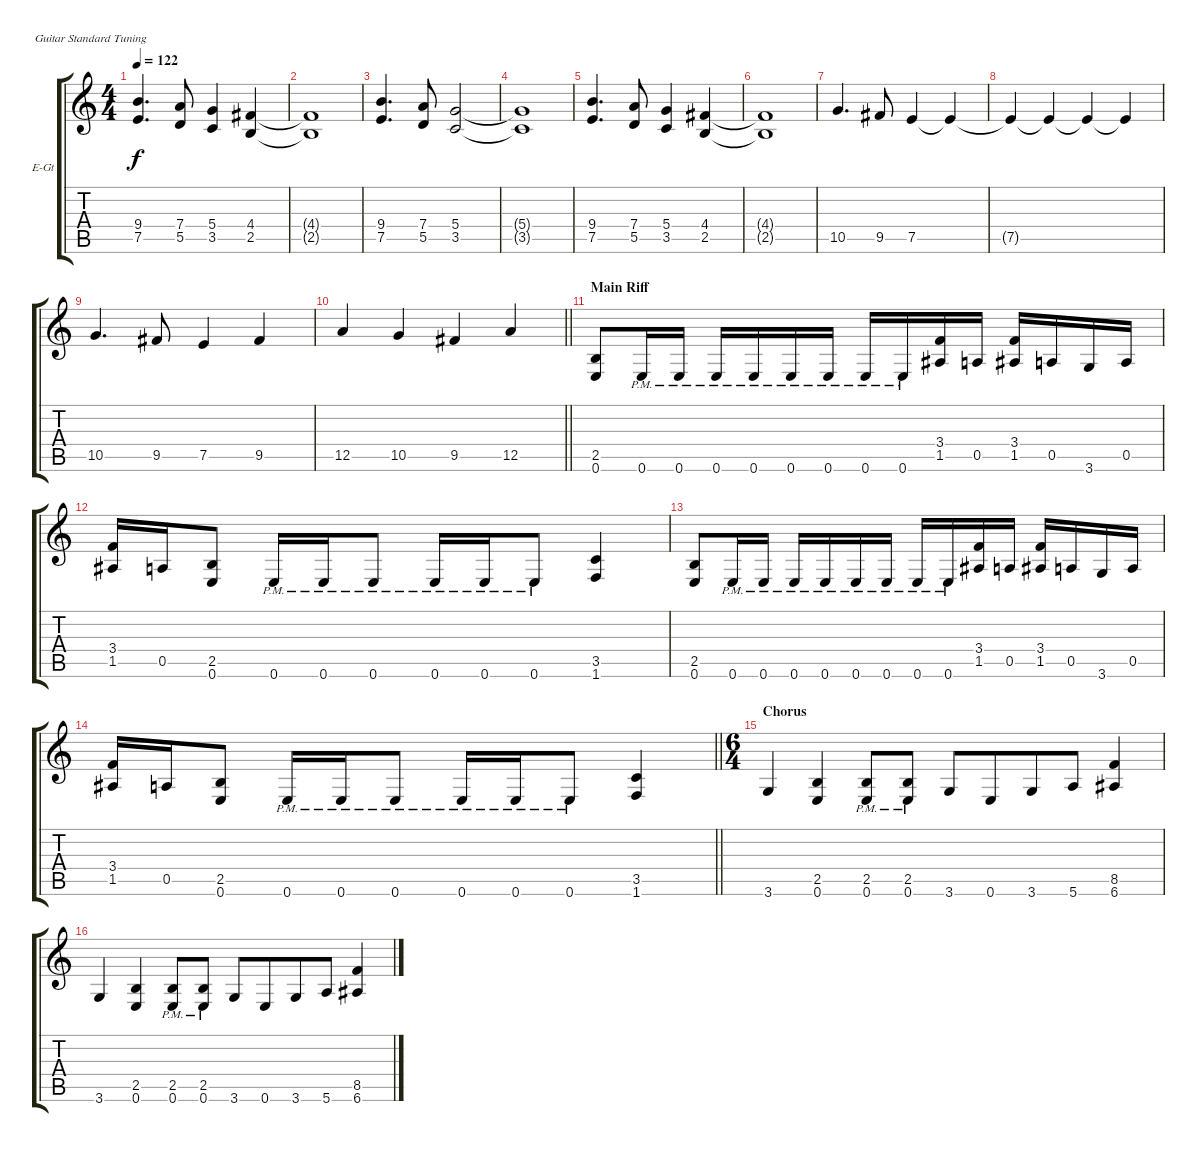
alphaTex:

\bracketExtendMode groupsimilarinstruments
\firstSystemTrackNameOrientation horizontal
\otherSystemsTrackNameOrientation horizontal
\track ("Kirk Hammett" "E-Gt") {instrument distortionguitar}
\staff {score tabs}
\tuning (E4 B3 G3 D3 A2 E2)
\ts (4 4)
\tempo 122
\clef g2
\ks c
(9.4 7.5).4{d dy f} (7.4 5.5).8 (5.4 3.5).4 (4.4 2.5).4 |
(4.4{t} 2.5{t}).1 |
(9.4 7.5).4{d} (7.4 5.5).8 (5.4 3.5).2 |
(5.4{t} 3.5{t}).1 |
(9.4 7.5).4{d} (7.4 5.5).8 (5.4 3.5).4 (4.4 2.5).4 |
(4.4{t} 2.5{t}).1 |
10.5.4{d} 9.5.8 7.5.4 7.5{t}.4 |
7.5{t}.4 7.5{t}.4 7.5{t}.4 7.5{t}.4 |
10.5.4{d} 9.5.8 7.5.4 9.5.4 |
\barLineRight lightlight
12.5.4 10.5.4 9.5.4 12.5.4 |
\section ("" "Main Riff")
(2.5 0.6).8 0.6{pm}.16 0.6{pm}.16 0.6{pm}.16 0.6{pm}.16 0.6{pm}.16 0.6{pm}.16 0.6{pm}.16 0.6{pm}.16 (3.4 1.5).16 0.5.16 (3.4 1.5).16 0.5.16 3.6.16 0.5.16 |
(3.4 1.5).16 0.5.16 (2.5 0.6).8 0.6{pm}.16 0.6{pm}.16 0.6{pm}.8 0.6{pm}.16 0.6{pm}.16 0.6{pm}.8 (3.5 1.6).4 |
(2.5 0.6).8 0.6{pm}.16 0.6{pm}.16 0.6{pm}.16 0.6{pm}.16 0.6{pm}.16 0.6{pm}.16 0.6{pm}.16 0.6{pm}.16 (3.4 1.5).16 0.5.16 (3.4 1.5).16 0.5.16 3.6.16 0.5.16 |
\barLineRight lightlight
(3.4 1.5).16 0.5.16 (2.5 0.6).8 0.6{pm}.16 0.6{pm}.16 0.6{pm}.8 0.6{pm}.16 0.6{pm}.16 0.6{pm}.8 (3.5 1.6).4 |
\ts (6 4)
\beaming (8 6 6)
\section ("" "Chorus")
3.6.4 (2.5 0.6).4 (2.5{pm} 0.6{pm}).8 (2.5{pm} 0.6{pm}).8 3.6.8 0.6.8 3.6.8 5.6.8 (8.5 6.6).4 |
3.6.4 (2.5 0.6).4 (2.5{pm} 0.6{pm}).8 (2.5{pm} 0.6{pm}).8 3.6.8 0.6.8 3.6.8 5.6.8 (8.5 6.6).4
